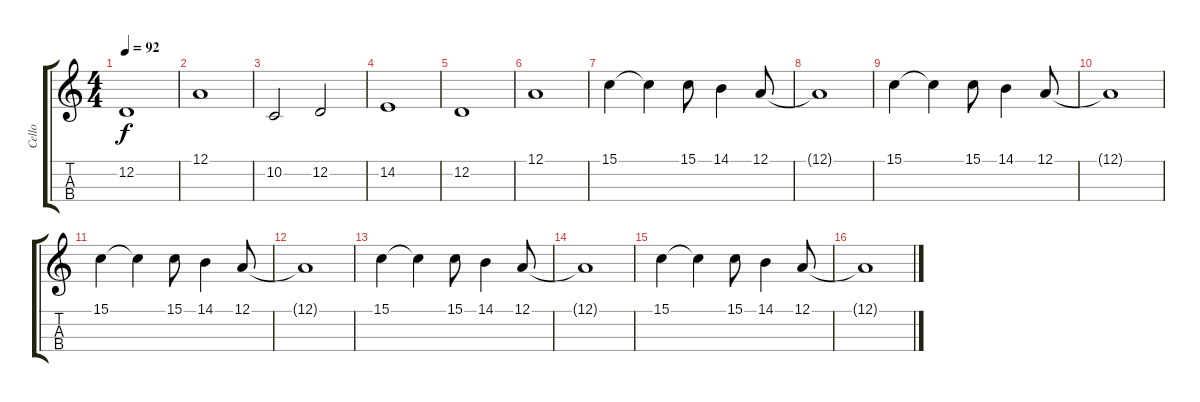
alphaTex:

\track ("Cello" "Cello") {instrument cello}
\staff {score tabs}
\tuning (A3 D3 G2 C2) {hide}
\ts (4 4)
\tempo 92
\clef g2
\ks c
12.2.1{dy f} |
12.1.1 |
10.2.2 12.2.2 |
14.2.1 |
12.2.1 |
12.1.1 |
15.1.4 15.1{t}.4 15.1.8 14.1.4 12.1.8 |
12.1{t}.1 |
15.1.4 15.1{t}.4 15.1.8 14.1.4 12.1.8 |
12.1{t}.1 |
15.1.4 15.1{t}.4 15.1.8 14.1.4 12.1.8 |
12.1{t}.1 |
15.1.4 15.1{t}.4 15.1.8 14.1.4 12.1.8 |
12.1{t}.1 |
15.1.4 15.1{t}.4 15.1.8 14.1.4 12.1.8 |
12.1{t}.1
